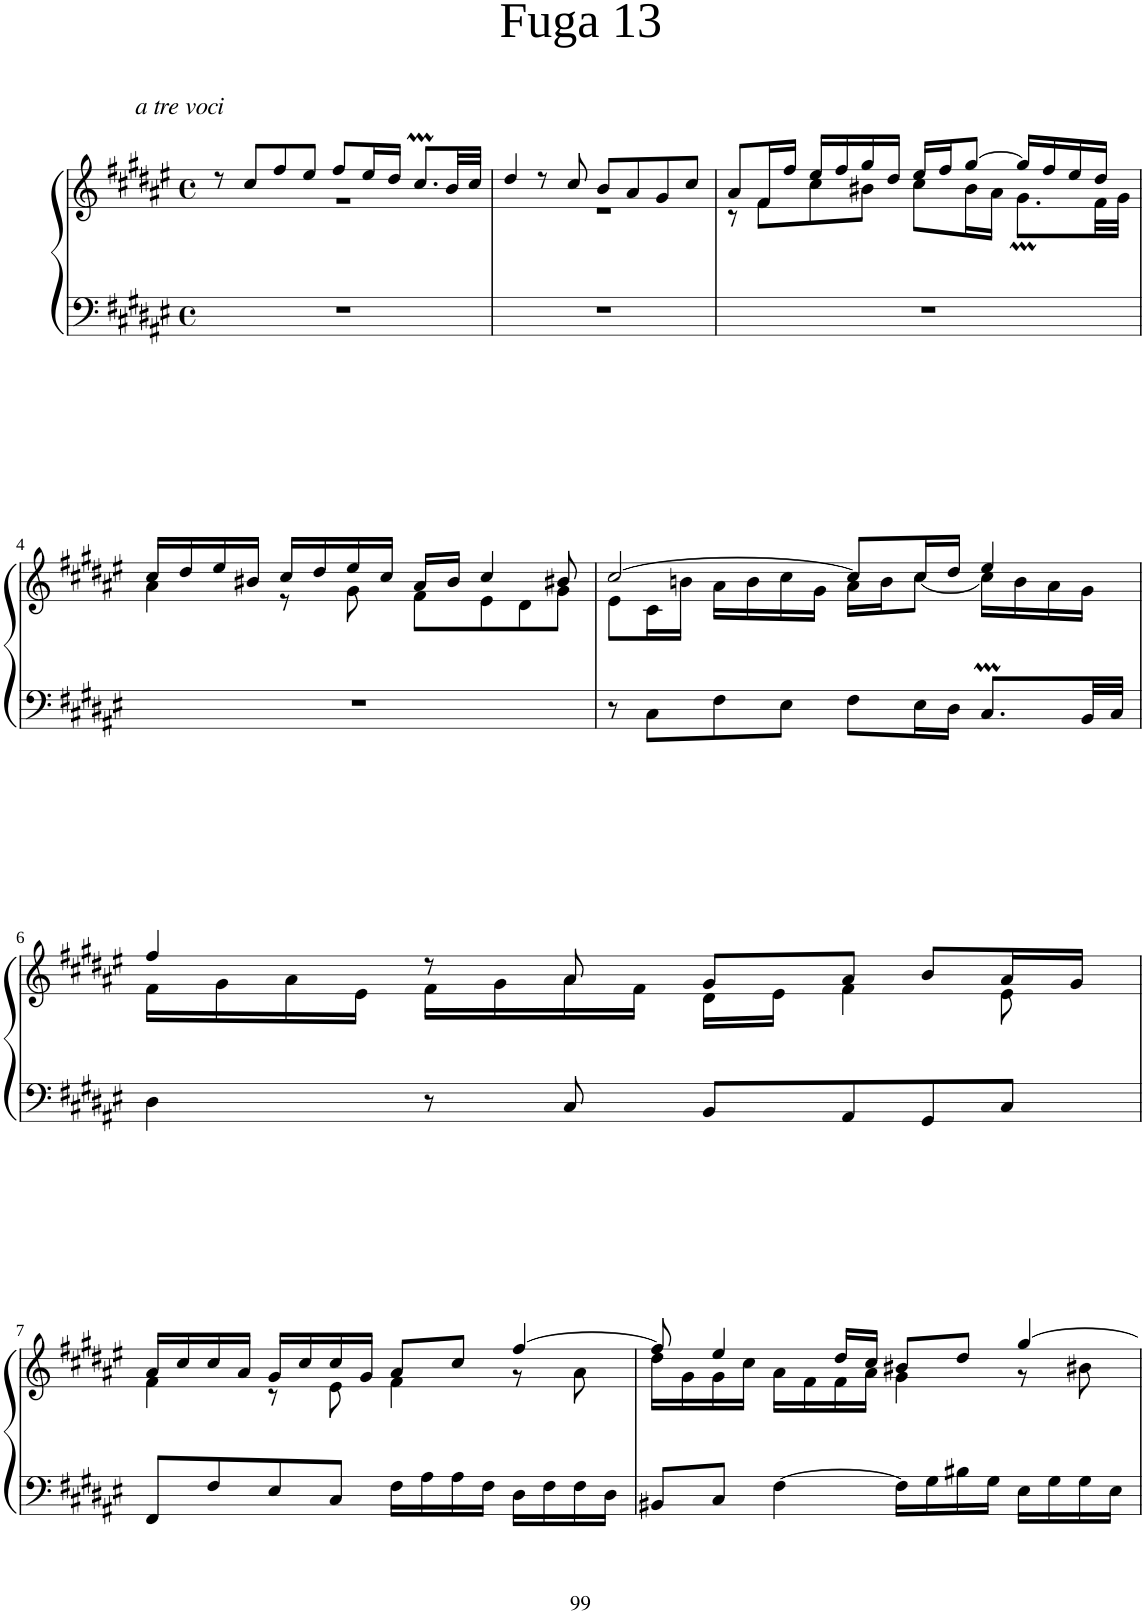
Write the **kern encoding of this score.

**kern	**kern
*part1	*part1
*staff2	*staff1
*I"Piano	*
*I'Pno	*
!!LO:PB:g=z
*clefF4	*clefG2
*k[f#c#g#d#a#e#]	*k[f#c#g#d#a#e#]
*M4/4	*M4/4
*met(c)	*met(c)
=1	=1
*	*^
!	!LO:TX:a:i:t=a tre voci	!
1r	8r	1r
.	8cc#/L	.
.	8ff#/	.
.	8ee#/J	.
.	8ff#/L	.
.	16ee#/L	.
.	16dd#/JJ	.
.	8.cc#M/L	.
.	32b/LL	.
.	32cc#/JJJ	.
=2	=2	=2
1r	4dd#/	1r
.	8r	.
.	8cc#/	.
.	8b/L	.
.	8a#/	.
.	8g#/	.
.	8cc#/J	.
=3	=3	=3
1r	8a#/L	8r
.	16f#/L	8f#\L
.	16ff#/JJ	.
.	16ee#/LL	8cc#\
.	16ff#/	.
.	16gg#/	8b#X\J
.	16dd#/JJ	.
.	16ee#/LL	8cc#\L
.	16ff#/J	.
.	[8gg#/J	16b#\L
.	.	16a#\JJ
.	16gg#/LL]	8.g#M\L
.	16ff#/	.
.	16ee#/	.
.	16dd#/JJ	32f#\LL
.	.	32g#\JJJ
!!LO:LB:g=z	!!
=4	=4	=4
1r	16cc#/LL	4a#\
.	16dd#/	.
.	16ee#/	.
.	16b#X/JJ	.
.	16cc#/LL	8r
.	16dd#/	.
.	16ee#/	8g#\
.	16cc#/JJ	.
.	16a#/LL	8f#\L
.	16b#/JJ	.
.	4cc#/	8e#\
.	.	8d#\
.	8b#X/	8g#\J
=5	=5	=5
8r	[2cc#/	8e#\L
8C#\L	.	16c#\L
.	.	16bn\JJ
8F#\	.	16a#\LL
.	.	16b\
8E#\J	.	16cc#\
.	.	16g#\JJ
8F#\L	8cc#/L]	16a#\LL
.	.	16b\J
16E#\L	16cc#/L	[8cc#\J
16D#\JJ	16dd#/JJ	.
8.C#M/L	4ee#/	16cc#\LL]
.	.	16b\
.	.	16a#\
32BB/LL	.	16g#\JJ
32C#/JJJ	.	.
!!LO:LB:g=z	!!
=6	=6	=6
4D#\	4ff#/	16f#\LL
.	.	16g#\
.	.	16a#\
.	.	16e#\JJ
8r	8r	16f#\LL
.	.	16g#\
8C#/	8a#/	16a#\
.	.	16f#\JJ
8BB/L	8g#/L	16d#\LL
.	.	16e#\JJ
8AA#/	8a#/J	4f#\
8GG#/	8b/L	.
8C#/J	16a#/L	8e#\
.	16g#/JJ	.
!!LO:LB:g=z	!!
=7	=7	=7
8FF#/L	16a#/LL	4f#\
.	16cc#/	.
8F#/	16cc#/	.
.	16a#/JJ	.
8E#/	16g#/LL	8r
.	16cc#/	.
8C#/J	16cc#/	8e#\
.	16g#/JJ	.
16F#\LL	8a#/L	4f#\
16A#\	.	.
16A#\	8cc#/J	.
16F#\JJ	.	.
16D#\LL	[4ff#/	8r
16F#\	.	.
16F#\	.	8a#\
16D#\JJ	.	.
=8	=8	=8
8BB#X/L	8ff#/]	16dd#\LL
.	.	16g#\
8C#/J	4ee#/	16g#\
.	.	16cc#\JJ
[4F#\	.	16a#\LL
.	.	16f#\
.	16dd#/LL	16f#\
.	16cc#/JJ	16a#\JJ
16F#\LL]	8b#X/L	4g#\
16G#\	.	.
16B#X\	8dd#/J	.
16G#\JJ	.	.
16E#\LL	[4gg#/	8r
16G#\	.	.
16G#\	.	8b#X\
16E#\JJ	.	.
*	*v	*v
=	=
*-	*-
